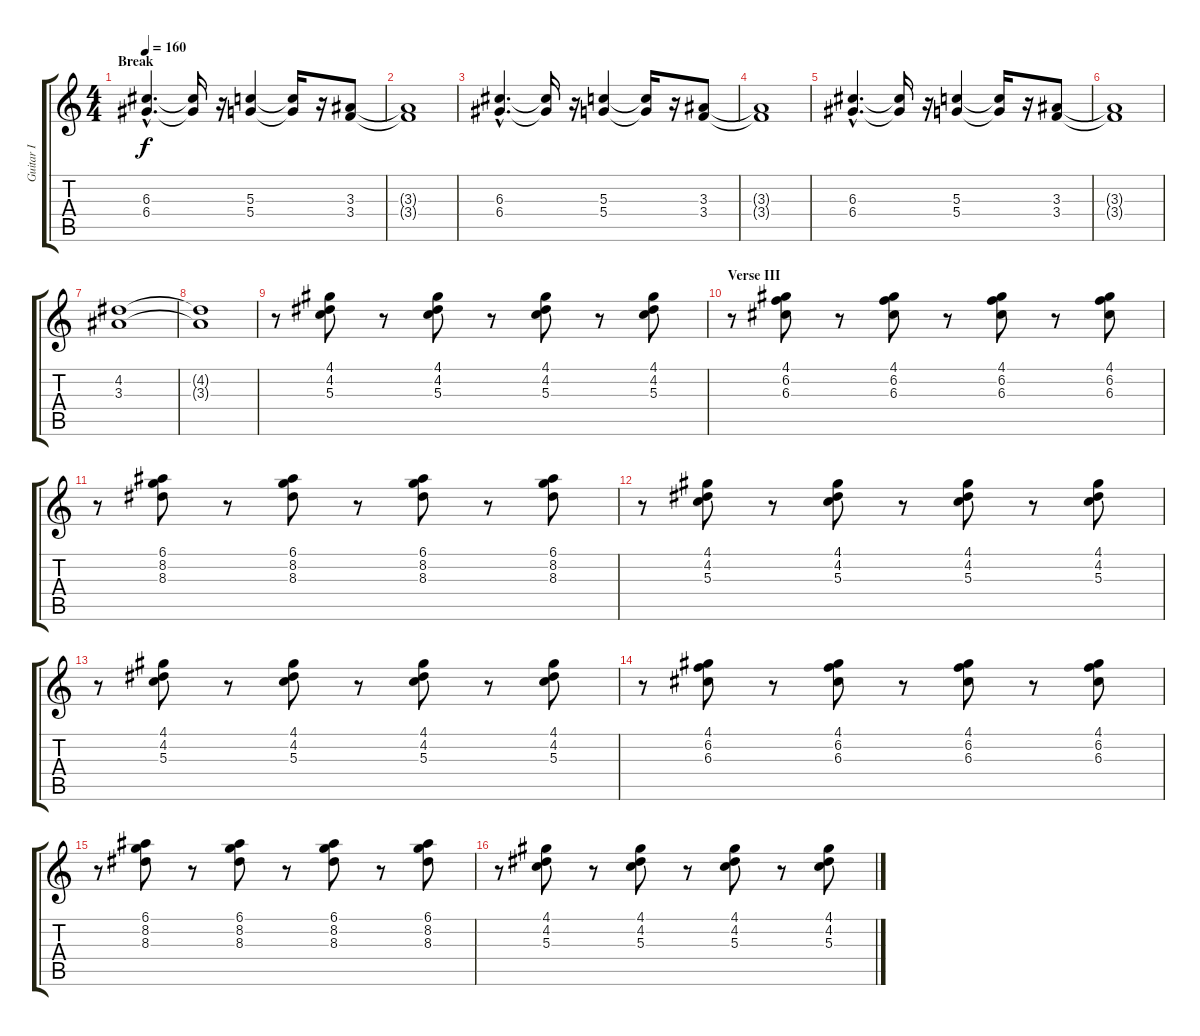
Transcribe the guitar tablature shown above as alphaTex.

\track ("Guitar I" "Guitar I") {instrument electricguitarclean}
\staff {score tabs}
\tuning (E4 B3 G3 D3 A2 E2) {hide}
\ts (4 4)
\section ("" "Break")
\tempo 160
\clef g2
\ks c
(6.3{hac} 6.4{hac}).4{d dy f instrument distortionguitar} (6.3{t} 6.4{t}).16 r.16 (5.3 5.4).4 (5.3{t} 5.4{t}).16 r.16 (3.3 3.4).8 |
(3.3{t} 3.4{t}).1 |
(6.3{hac} 6.4{hac}).4{d} (6.3{t} 6.4{t}).16 r.16 (5.3 5.4).4 (5.3{t} 5.4{t}).16 r.16 (3.3 3.4).8 |
(3.3{t} 3.4{t}).1 |
(6.3{hac} 6.4{hac}).4{d} (6.3{t} 6.4{t}).16 r.16 (5.3 5.4).4 (5.3{t} 5.4{t}).16 r.16 (3.3 3.4).8 |
(3.3{t} 3.4{t}).1 |
(4.2 3.3).1 |
(4.2{t} 3.3{t}).1 |
\section ("" "")
r.8{instrument electricguitarclean} (4.1 4.2 5.3).8 r.8 (4.1 4.2 5.3).8 r.8 (4.1 4.2 5.3).8 r.8 (4.1 4.2 5.3).8 |
\section ("" "Verse III")
r.8 (4.1 6.2 6.3).8 r.8 (4.1 6.2 6.3).8 r.8 (4.1 6.2 6.3).8 r.8 (4.1 6.2 6.3).8 |
r.8 (6.1 8.2 8.3).8 r.8 (6.1 8.2 8.3).8 r.8 (6.1 8.2 8.3).8 r.8 (6.1 8.2 8.3).8 |
r.8 (4.1 4.2 5.3).8 r.8 (4.1 4.2 5.3).8 r.8 (4.1 4.2 5.3).8 r.8 (4.1 4.2 5.3).8 |
r.8 (4.1 4.2 5.3).8 r.8 (4.1 4.2 5.3).8 r.8 (4.1 4.2 5.3).8 r.8 (4.1 4.2 5.3).8 |
r.8 (4.1 6.2 6.3).8 r.8 (4.1 6.2 6.3).8 r.8 (4.1 6.2 6.3).8 r.8 (4.1 6.2 6.3).8 |
r.8 (6.1 8.2 8.3).8 r.8 (6.1 8.2 8.3).8 r.8 (6.1 8.2 8.3).8 r.8 (6.1 8.2 8.3).8 |
r.8 (4.1 4.2 5.3).8 r.8 (4.1 4.2 5.3).8 r.8 (4.1 4.2 5.3).8 r.8 (4.1 4.2 5.3).8
